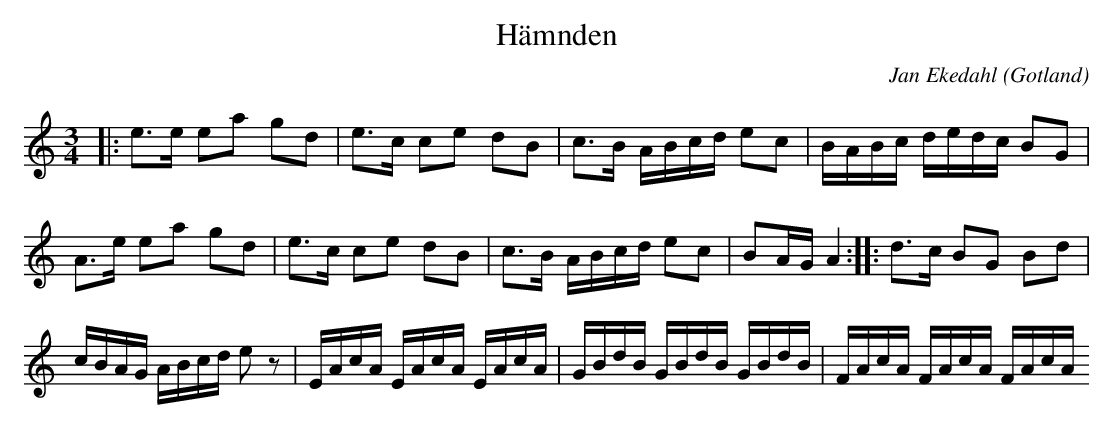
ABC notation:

X:1
T:Hämnden
O:Gotland
C:Jan Ekedahl
M:3/4
L:1/8
K:Am
|: e>e ea gd | e>c ce dB | c>B A/B/c/d/ ec | B/A/B/c/ d/e/d/c/ BG | A>e ea gd | e>c ce dB | c>B A/B/c/d/ ec | BA/G/ A2:| |:d>c BG Bd | c/B/A/G/ A/B/c/d/ ez | E/A/c/A/ E/A/c/A/ E/A/c/A/ | G/B/d/B/ G/B/d/B/ G/B/d/B/ | F/A/c/A/ F/A/c/A/ F/A/c/A/ "........"
